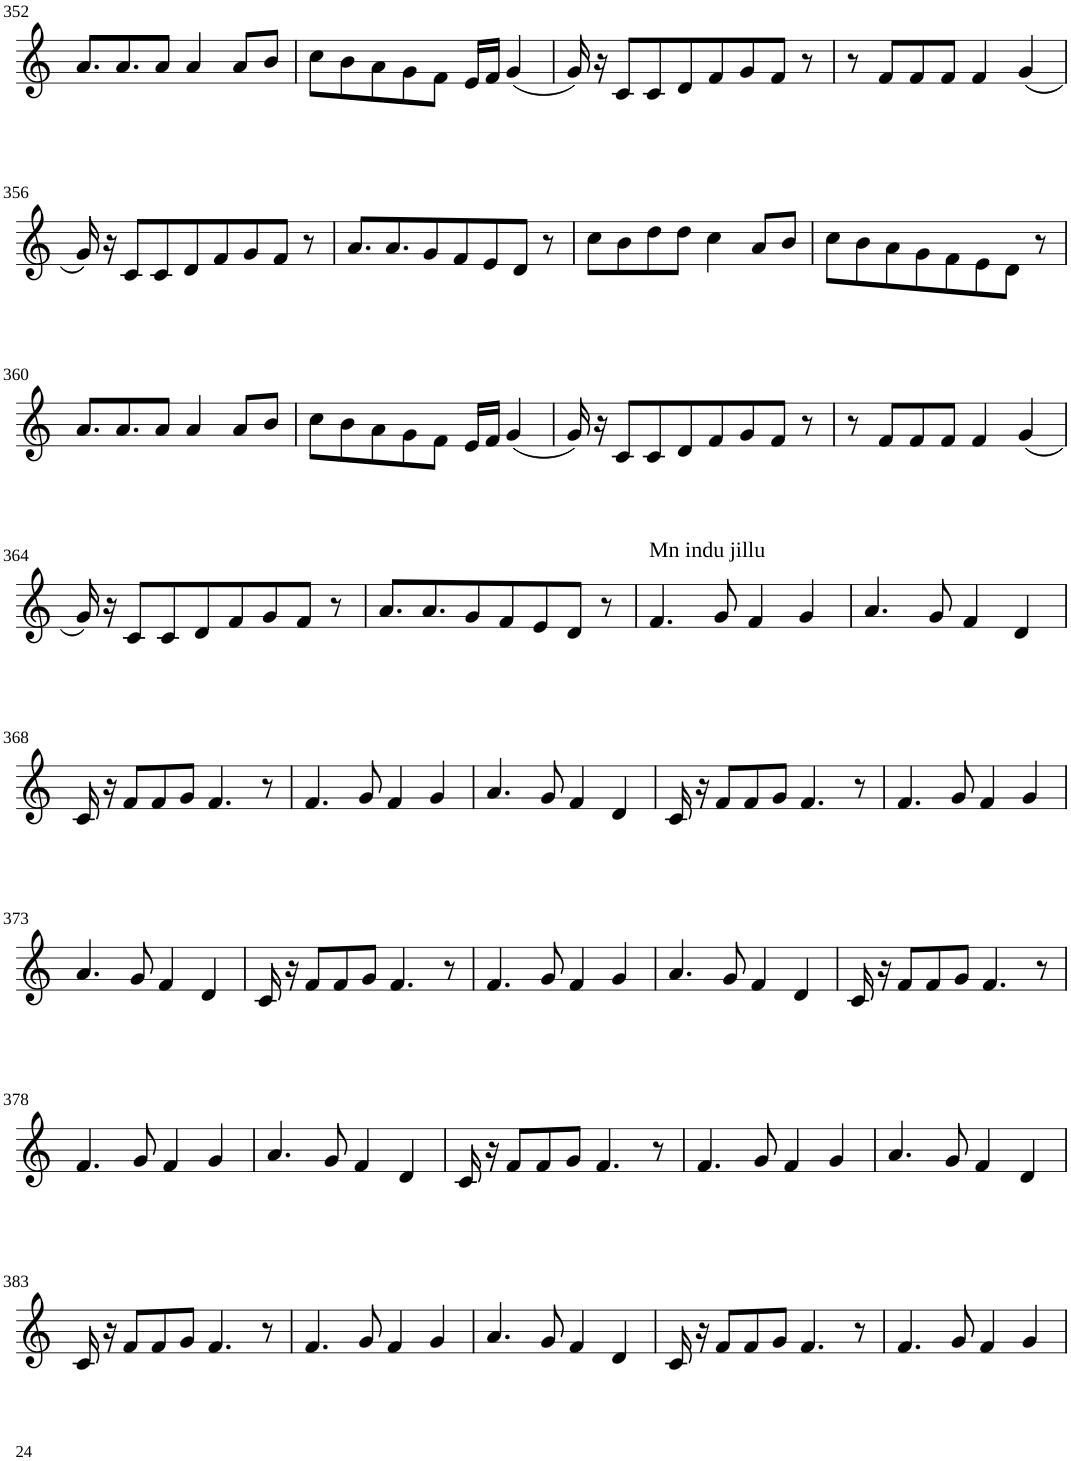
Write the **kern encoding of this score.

**kern
*part1
*staff1
*I"Violin
!!LO:PB:g=z
*clefG2
*k[]
*M8/8
=352
8.a/L
8.a/
8a/J
4a/
8a/L
8b/J
=353
8cc\L
8b\
8a\
8g\
8f\J
16e/LL
16f/JJ
(4g/
=354
16g/)
16r
8c/L
8c/
8d/
8f/
8g/
8f/J
8r
=355
8r
8f/L
8f/
8f/J
4f/
(4g/
!!LO:LB:g=z
=356
16g/)
16r
8c/L
8c/
8d/
8f/
8g/
8f/J
8r
=357
8.a/L
8.a/
8g/
8f/
8e/
8d/J
8r
=358
8cc\L
8b\
8dd\
8dd\J
4cc\
8a/L
8b/J
=359
8cc\L
8b\
8a\
8g\
8f\
8e\
8d\J
8r
!!LO:LB:g=z
=360
8.a/L
8.a/
8a/J
4a/
8a/L
8b/J
=361
8cc\L
8b\
8a\
8g\
8f\J
16e/LL
16f/JJ
(4g/
=362
16g/)
16r
8c/L
8c/
8d/
8f/
8g/
8f/J
8r
=363
8r
8f/L
8f/
8f/J
4f/
(4g/
!!LO:LB:g=z
=364
16g/)
16r
8c/L
8c/
8d/
8f/
8g/
8f/J
8r
=365
8.a/L
8.a/
8g/
8f/
8e/
8d/J
8r
=366
!LO:TX:a:t=Mn indu jillu
4.f/
8g/
4f/
4g/
=367
4.a/
8g/
4f/
4d/
!!LO:LB:g=z
=368
16c/
16r
8f/L
8f/
8g/J
4.f/
8r
=369
4.f/
8g/
4f/
4g/
=370
4.a/
8g/
4f/
4d/
=371
16c/
16r
8f/L
8f/
8g/J
4.f/
8r
=372
4.f/
8g/
4f/
4g/
!!LO:LB:g=z
=373
4.a/
8g/
4f/
4d/
=374
16c/
16r
8f/L
8f/
8g/J
4.f/
8r
=375
4.f/
8g/
4f/
4g/
=376
4.a/
8g/
4f/
4d/
=377
16c/
16r
8f/L
8f/
8g/J
4.f/
8r
!!LO:LB:g=z
=378
4.f/
8g/
4f/
4g/
=379
4.a/
8g/
4f/
4d/
=380
16c/
16r
8f/L
8f/
8g/J
4.f/
8r
=381
4.f/
8g/
4f/
4g/
=382
4.a/
8g/
4f/
4d/
!!LO:LB:g=z
=383
16c/
16r
8f/L
8f/
8g/J
4.f/
8r
=384
4.f/
8g/
4f/
4g/
=385
4.a/
8g/
4f/
4d/
=386
16c/
16r
8f/L
8f/
8g/J
4.f/
8r
=387
4.f/
8g/
4f/
4g/
=
*-
